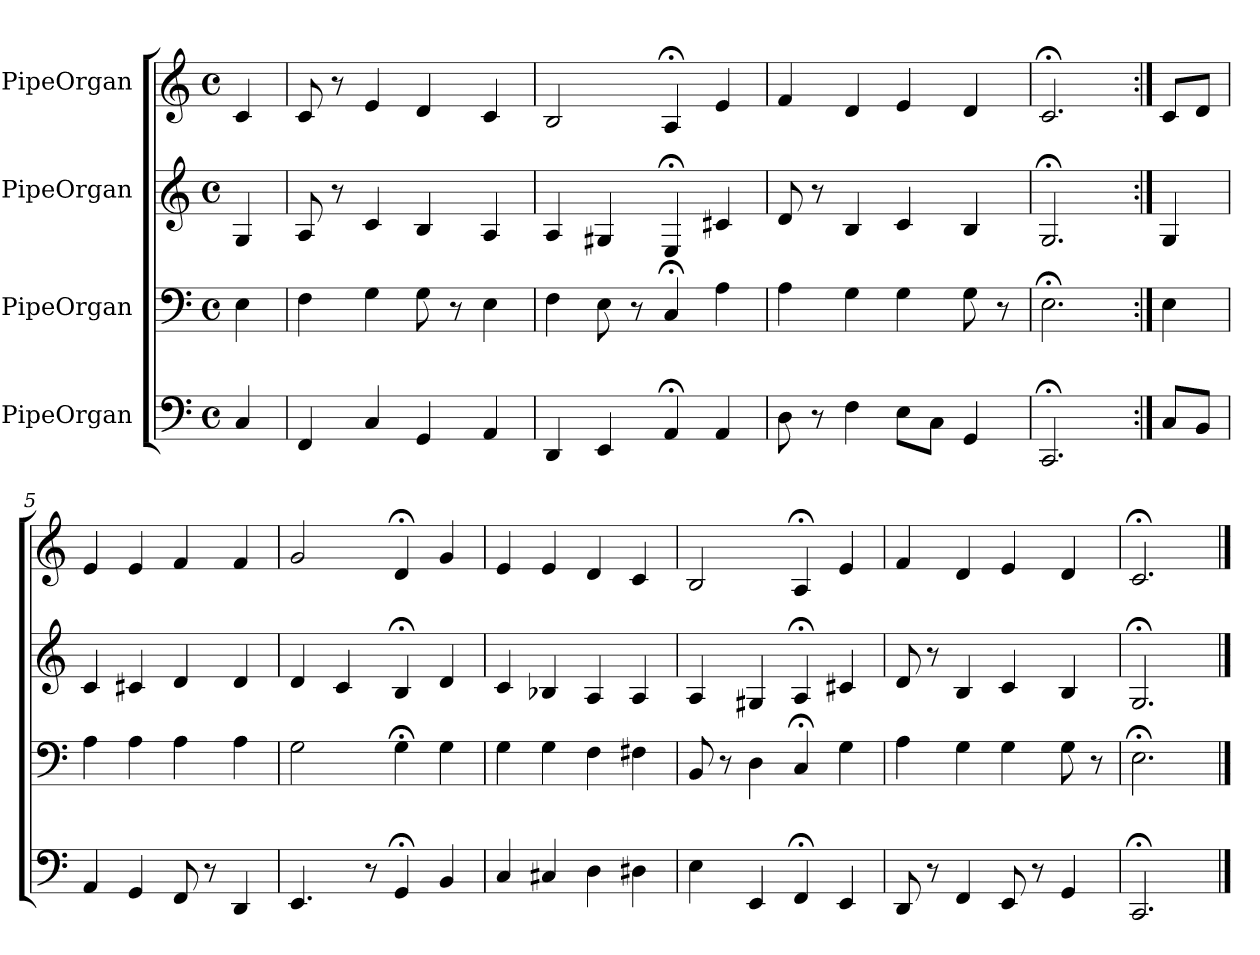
**kern	**kern	**kern	**kern
*part4	*part3	*part2	*part1
*staff4	*staff3	*staff2	*staff1
*I"PipeOrgan	*I"PipeOrgan	*I"PipeOrgan	*I"PipeOrgan
*k[]	*k[]	*k[]	*k[]
*C:	*C:	*C:	*C:
*M4/4	*M4/4	*M4/4	*M4/4
*met(c)	*met(c)	*met(c)	*met(c)
*MM60	*MM60	*MM60	*MM60
=	=	=	=
4C	4E	4G	4c
=1	=1	=1	=1
4FF	4F	8A	8c
.	.	8r	8r
4C	4G	4c	4e
4GG	8G	4B	4d
.	8r	.	.
4AA	4E	4A	4c
=2	=2	=2	=2
4DD	4F	4A	2B
4EE	8E	4G#X	.
.	8r	.	.
4AA;<	4C;<	4E;<	4A;<
4AA	4A	4c#X	4e
=3	=3	=3	=3
8D	4A	8d	4f
8r	.	8r	.
4F	4G	4B	4d
8EL	4G	4c	4e
8CJ	.	.	.
4GG	8G	4B	4d
.	8r	.	.
=4	=4	=4	=4
2.CC;<	2.E;<	2.G;<	2.c;<
=:|!	=:|!	=:|!	=:|!
8CL	4E	4G	8cL
8BBJ	.	.	8dJ
=5	=5	=5	=5
4AA	4A	4c	4e
4GG	4A	4c#X	4e
8FF	4A	4d	4f
8r	.	.	.
4DD	4A	4d	4f
=6	=6	=6	=6
4.EE	2G	4d	2g
.	.	4c	.
8r	.	.	.
4GG;<	4G;<	4B;<	4d;<
4BB	4G	4d	4g
=7	=7	=7	=7
4C	4G	4c	4e
4C#X	4G	4B-X	4e
4D	4F	4A	4d
4D#X	4F#X	4A	4c
=8	=8	=8	=8
4E	8BB	4A	2B
.	8r	.	.
4EE	4D	4G#X	.
4FF;<	4C;<	4A;<	4A;<
4EE	4G	4c#X	4e
=9	=9	=9	=9
8DD	4A	8d	4f
8r	.	8r	.
4FF	4G	4B	4d
8EE	4G	4c	4e
8r	.	.	.
4GG	8G	4B	4d
.	8r	.	.
=10	=10	=10	=10
2.CC;<	2.E;<	2.G;<	2.c;<
==	==	==	==
*-	*-	*-	*-
